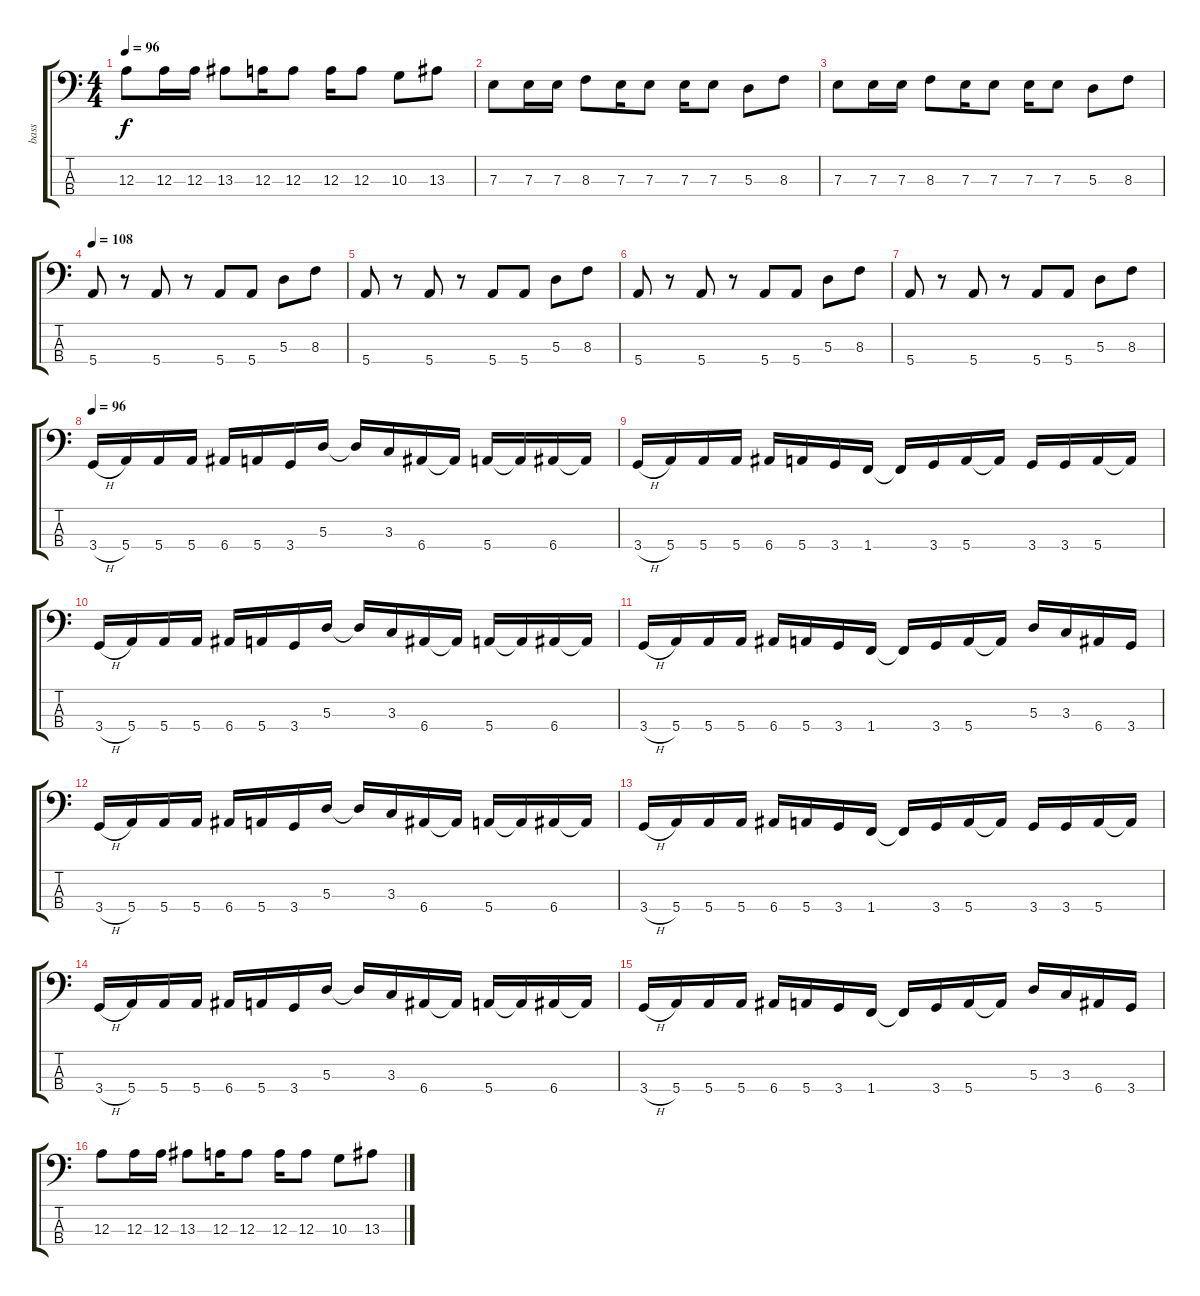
\track ("bass" "bass") {instrument electricbassfinger}
\staff {score tabs}
\tuning (G2 D2 A1 E1) {hide}
\ts (4 4)
\tempo 96
\clef f4
\ks c
12.3.8{dy f} 12.3.16 12.3.16 13.3.8 12.3.16 12.3.8 12.3.16 12.3.8 10.3.8 13.3.8 |
7.3.8 7.3.16 7.3.16 8.3.8 7.3.16 7.3.8 7.3.16 7.3.8 5.3.8 8.3.8 |
7.3.8 7.3.16 7.3.16 8.3.8 7.3.16 7.3.8 7.3.16 7.3.8 5.3.8 8.3.8 |
\tempo 108
5.4.8 r.8 5.4.8 r.8 5.4.8 5.4.8 5.3.8 8.3.8 |
5.4.8 r.8 5.4.8 r.8 5.4.8 5.4.8 5.3.8 8.3.8 |
5.4.8 r.8 5.4.8 r.8 5.4.8 5.4.8 5.3.8 8.3.8 |
5.4.8 r.8 5.4.8 r.8 5.4.8 5.4.8 5.3.8 8.3.8 |
\tempo 96
3.4{h}.16 5.4.16 5.4.16 5.4.16 6.4.16 5.4.16 3.4.16 5.3.16 5.3{t}.16 3.3.16 6.4.16 6.4{t}.16 5.4.16 5.4{t}.16 6.4.16 6.4{t}.16 |
3.4{h}.16 5.4.16 5.4.16 5.4.16 6.4.16 5.4.16 3.4.16 1.4.16 1.4{t}.16 3.4.16 5.4.16 5.4{t}.16 3.4.16 3.4.16 5.4.16 5.4{t}.16 |
3.4{h}.16 5.4.16 5.4.16 5.4.16 6.4.16 5.4.16 3.4.16 5.3.16 5.3{t}.16 3.3.16 6.4.16 6.4{t}.16 5.4.16 5.4{t}.16 6.4.16 6.4{t}.16 |
3.4{h}.16 5.4.16 5.4.16 5.4.16 6.4.16 5.4.16 3.4.16 1.4.16 1.4{t}.16 3.4.16 5.4.16 5.4{t}.16 5.3.16 3.3.16 6.4.16 3.4.16 |
3.4{h}.16 5.4.16 5.4.16 5.4.16 6.4.16 5.4.16 3.4.16 5.3.16 5.3{t}.16 3.3.16 6.4.16 6.4{t}.16 5.4.16 5.4{t}.16 6.4.16 6.4{t}.16 |
3.4{h}.16 5.4.16 5.4.16 5.4.16 6.4.16 5.4.16 3.4.16 1.4.16 1.4{t}.16 3.4.16 5.4.16 5.4{t}.16 3.4.16 3.4.16 5.4.16 5.4{t}.16 |
3.4{h}.16 5.4.16 5.4.16 5.4.16 6.4.16 5.4.16 3.4.16 5.3.16 5.3{t}.16 3.3.16 6.4.16 6.4{t}.16 5.4.16 5.4{t}.16 6.4.16 6.4{t}.16 |
3.4{h}.16 5.4.16 5.4.16 5.4.16 6.4.16 5.4.16 3.4.16 1.4.16 1.4{t}.16 3.4.16 5.4.16 5.4{t}.16 5.3.16 3.3.16 6.4.16 3.4.16 |
12.3.8 12.3.16 12.3.16 13.3.8 12.3.16 12.3.8 12.3.16 12.3.8 10.3.8 13.3.8
